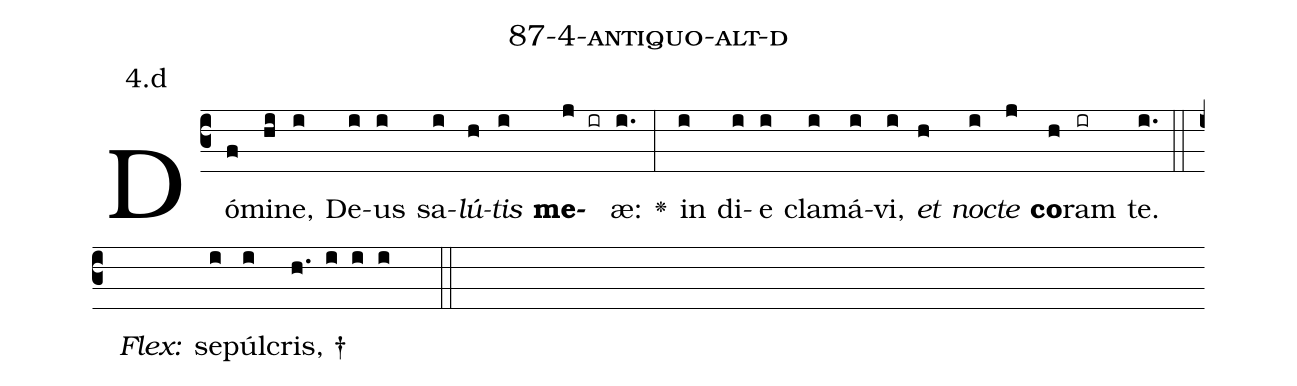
name: 87-4-antiquo-alt-d;
annotation: 4.d;
%%
(c3)Dó(f)mi(hi)ne,(i) De(i)us(i) sa(i)<i>lú</i>(h)<i>tis</i>(i) <b>me</b>(j ir)æ:(i.) <v>\greheightstar</v>(:) in(i) di(i)e(i) cla(i)má(i)vi,(i) <i>et</i>(h) <i>noc</i>(i)<i>te</i>(j) <b>co</b>(h)ram(ir) te.(i.) (::)
<i>Flex:</i>()  se(i)púl(i)cris, †(h. i i i  ::)

%E(i) u(h) o(i) u(j) a(h) e.(i.) (::)
